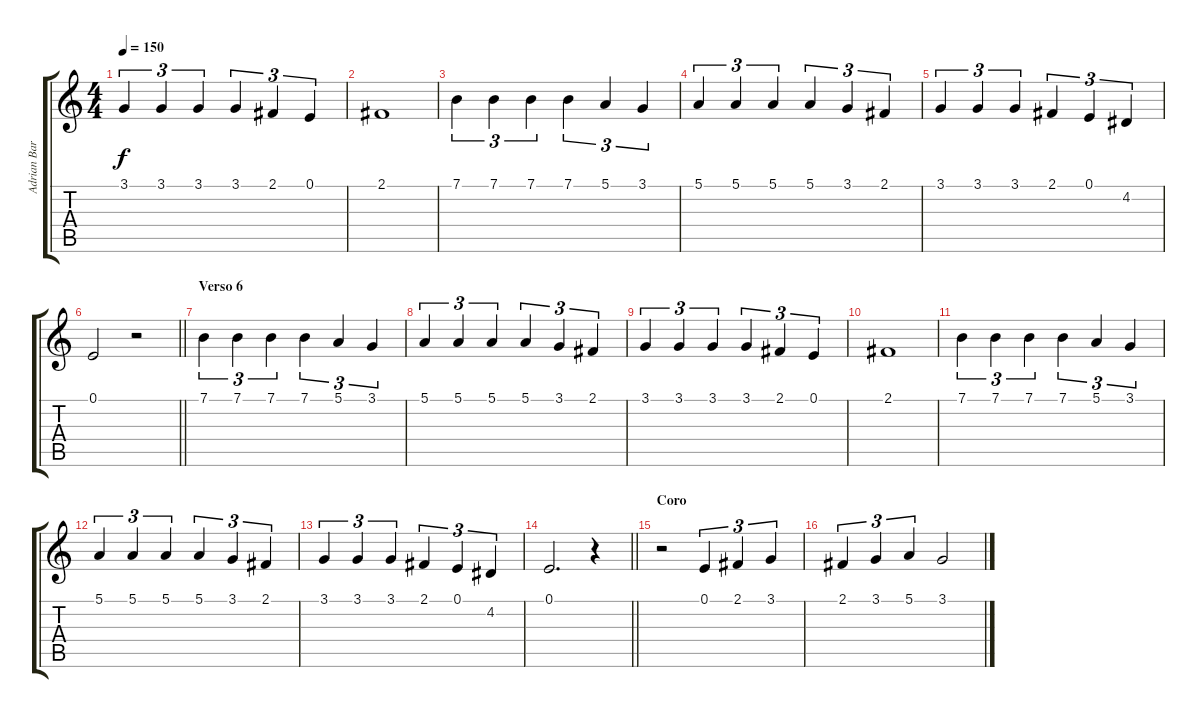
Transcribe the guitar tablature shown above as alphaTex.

\track ("Adrian Barilari" "Adrian Bar") {instrument cello}
\staff {score tabs}
\tuning (E4 B3 G3 D3 A2 E2) {hide}
\ts (4 4)
\tempo 150
\clef g2
\ks c
3.1.4{tu (3 2) dy f} 3.1.4{tu (3 2)} 3.1.4{tu (3 2)} 3.1.4{tu (3 2)} 2.1.4{tu (3 2)} 0.1.4{tu (3 2)} |
2.1.1 |
7.1.4{tu (3 2)} 7.1.4{tu (3 2)} 7.1.4{tu (3 2)} 7.1.4{tu (3 2)} 5.1.4{tu (3 2)} 3.1.4{tu (3 2)} |
5.1.4{tu (3 2)} 5.1.4{tu (3 2)} 5.1.4{tu (3 2)} 5.1.4{tu (3 2)} 3.1.4{tu (3 2)} 2.1.4{tu (3 2)} |
3.1.4{tu (3 2)} 3.1.4{tu (3 2)} 3.1.4{tu (3 2)} 2.1.4{tu (3 2)} 0.1.4{tu (3 2)} 4.2.4{tu (3 2)} |
\barLineRight lightlight
0.1.2 r.2 |
\section ("" "Verso 6")
7.1.4{tu (3 2)} 7.1.4{tu (3 2)} 7.1.4{tu (3 2)} 7.1.4{tu (3 2)} 5.1.4{tu (3 2)} 3.1.4{tu (3 2)} |
5.1.4{tu (3 2)} 5.1.4{tu (3 2)} 5.1.4{tu (3 2)} 5.1.4{tu (3 2)} 3.1.4{tu (3 2)} 2.1.4{tu (3 2)} |
3.1.4{tu (3 2)} 3.1.4{tu (3 2)} 3.1.4{tu (3 2)} 3.1.4{tu (3 2)} 2.1.4{tu (3 2)} 0.1.4{tu (3 2)} |
2.1.1 |
7.1.4{tu (3 2)} 7.1.4{tu (3 2)} 7.1.4{tu (3 2)} 7.1.4{tu (3 2)} 5.1.4{tu (3 2)} 3.1.4{tu (3 2)} |
5.1.4{tu (3 2)} 5.1.4{tu (3 2)} 5.1.4{tu (3 2)} 5.1.4{tu (3 2)} 3.1.4{tu (3 2)} 2.1.4{tu (3 2)} |
3.1.4{tu (3 2)} 3.1.4{tu (3 2)} 3.1.4{tu (3 2)} 2.1.4{tu (3 2)} 0.1.4{tu (3 2)} 4.2.4{tu (3 2)} |
\barLineRight lightlight
0.1.2{d} r.4 |
\section ("" "Coro")
r.2 0.1.4{tu (3 2)} 2.1.4{tu (3 2)} 3.1.4{tu (3 2)} |
2.1.4{tu (3 2)} 3.1.4{tu (3 2)} 5.1.4{tu (3 2)} 3.1.2
